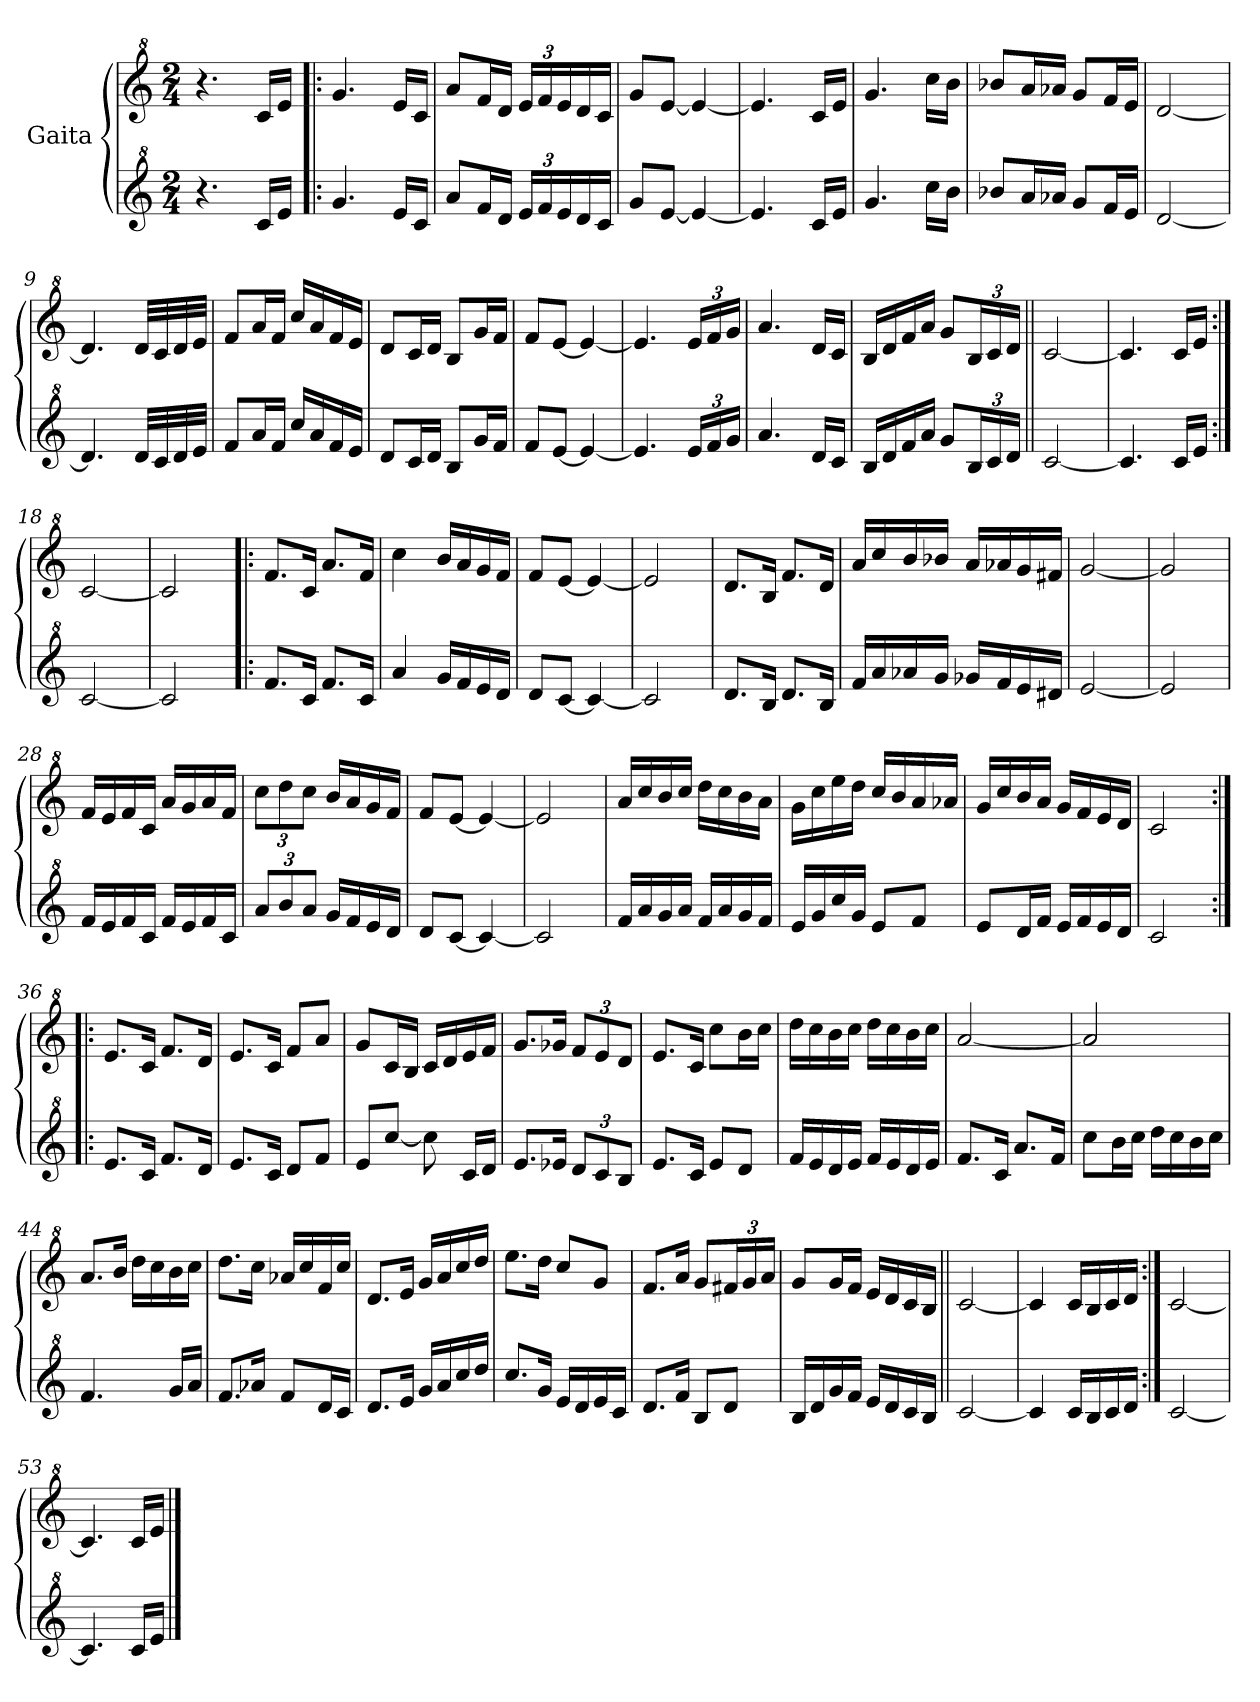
**kern	**kern
*part2	*part1
*staff2	*staff1
*I"Gaita	*I"Gaita
*clefG^2	*clefG^2
*k[]	*k[]
*M2/4	*M2/4
*MM100	*MM100
=1	=1
4.r	4.r
16cc/LL	16cc/LL
16ee/JJ	16ee/JJ
=2!|:	=2!|:
4.gg/	4.gg/
16ee/LL	16ee/LL
16cc/JJ	16cc/JJ
=3	=3
8aa/L	8aa/L
16ff/L	16ff/L
16dd/JJ	16dd/JJ
*Xbrackettup	*Xbrackettup
24ee/LL	24ee/LL
24ff/	24ff/
24ee/	24ee/
16dd/	16dd/
16cc/JJ	16cc/JJ
=4	=4
8gg/L	8gg/L
[8ee/J	[8ee/J
4ee/_	4ee/_
=5	=5
4.ee/]	4.ee/]
16cc/LL	16cc/LL
16ee/JJ	16ee/JJ
=6	=6
4.gg/	4.gg/
16ccc\LL	16ccc\LL
16bb\JJ	16bb\JJ
=7	=7
8bb-X/L	8bb-X/L
16aa/L	16aa/L
16aa-X/JJ	16aa-X/JJ
8gg/L	8gg/L
16ff/L	16ff/L
16ee/JJ	16ee/JJ
=8	=8
[2dd/	[2dd/
=9	=9
4.dd/]	4.dd/]
32dd/LLL	32dd/LLL
32cc/	32cc/
32dd/	32dd/
32ee/JJJ	32ee/JJJ
=10	=10
8ff/L	8ff/L
16aa/L	16aa/L
16ff/JJ	16ff/JJ
16ccc/LL	16ccc/LL
16aa/	16aa/
16ff/	16ff/
16ee/JJ	16ee/JJ
!!LO:LB:g=z
=11	=11
8dd/L	8dd/L
16cc/L	16cc/L
16dd/JJ	16dd/JJ
8b/L	8b/L
16gg/L	16gg/L
16ff/JJ	16ff/JJ
=12	=12
8ff/L	8ff/L
[8ee/J	[8ee/J
4ee/_	4ee/_
=13	=13
4.ee/]	4.ee/]
24ee/LL	24ee/LL
24ff/	24ff/
24gg/JJ	24gg/JJ
=14	=14
4.aa/	4.aa/
16dd/LL	16dd/LL
16cc/JJ	16cc/JJ
=15	=15
16b/LL	16b/LL
16dd/	16dd/
16ff/	16ff/
16aa/JJ	16aa/JJ
8gg/L	8gg/L
24b/L	24b/L
24cc/	24cc/
24dd/JJ	24dd/JJ
=16||	=16||
[2cc/	[2cc/
=17	=17
4.cc/]	4.cc/]
16cc/LL	16cc/LL
16ee/JJ	16ee/JJ
=18:|!	=18:|!
[2cc/	[2cc/
=19	=19
2cc/]	2cc/]
=20!|:	=20!|:
8.ff/L	8.ff/L
16cc/Jk	16cc/Jk
8.ff/L	8.aa/L
16cc/Jk	16ff/Jk
=21	=21
4aa/	4ccc\
16gg/LL	16bb/LL
16ff/	16aa/
16ee/	16gg/
16dd/JJ	16ff/JJ
!!LO:LB:g=z
=22	=22
8dd/L	8ff/L
[8cc/J	[8ee/J
4cc/_	4ee/_
=23	=23
2cc/]	2ee/]
=24	=24
8.dd/L	8.dd/L
16b/Jk	16b/Jk
8.dd/L	8.ff/L
16b/Jk	16dd/Jk
=25	=25
16ff/LL	16aa/LL
16aa/	16ccc/
16aa-X/	16bb/
16gg/JJ	16bb-X/JJ
16gg-X/LL	16aa/LL
16ff/	16aa-X/
16ee/	16gg/
16dd#X/JJ	16ff#X/JJ
=26	=26
[2ee/	[2gg/
=27	=27
2ee/]	2gg/]
=28	=28
16ff/LL	16ff/LL
16ee/	16ee/
16ff/	16ff/
16cc/JJ	16cc/JJ
16ff/LL	16aa/LL
16ee/	16gg/
16ff/	16aa/
16cc/JJ	16ff/JJ
=29	=29
12aa/L	12ccc\L
12bb/	12ddd\
12aa/J	12ccc\J
16gg/LL	16bb/LL
16ff/	16aa/
16ee/	16gg/
16dd/JJ	16ff/JJ
=30	=30
8dd/L	8ff/L
[8cc/J	[8ee/J
4cc/_	4ee/_
=31	=31
2cc/]	2ee/]
!!LO:LB:g=z
=32	=32
16ff/LL	16aa/LL
16aa/	16ccc/
16gg/	16bb/
16aa/JJ	16ccc/JJ
16ff/LL	16ddd\LL
16aa/	16ccc\
16gg/	16bb\
16ff/JJ	16aa\JJ
=33	=33
16ee/LL	16gg\LL
16gg/	16ccc\
16ccc/	16eee\
16gg/JJ	16ddd\JJ
8ee/L	16ccc/LL
.	16bb/
8ff/J	16aa/
.	16aa-X/JJ
=34	=34
8ee/L	16gg/LL
.	16ccc/
16dd/L	16bb/
16ff/JJ	16aa/JJ
16ee/LL	16gg/LL
16ff/	16ff/
16ee/	16ee/
16dd/JJ	16dd/JJ
=35	=35
2cc/	2cc/
=36:|!|:	=36:|!|:
8.ee/L	8.ee/L
16cc/Jk	16cc/Jk
8.ff/L	8.ff/L
16dd/Jk	16dd/Jk
=37	=37
8.ee/L	8.ee/L
16cc/Jk	16cc/Jk
8dd/L	8ff/L
8ff/J	8aa/J
=38	=38
8ee/L	8gg/L
[8ccc/J	16cc/L
.	16b/JJ
8ccc\]	16cc/LL
.	16dd/
16cc/LL	16ee/
16dd/JJ	16ff/JJ
=39	=39
8.ee/L	8.gg/L
16ee-X/Jk	16gg-X/Jk
12dd/L	12ff/L
12cc/	12ee/
12b/J	12dd/J
!!LO:LB:g=z
=40	=40
8.ee/L	8.ee/L
16cc/Jk	16cc/Jk
8ee/L	8ccc\L
8dd/J	16bb\L
.	16ccc\JJ
=41	=41
16ff/LL	16ddd\LL
16ee/	16ccc\
16dd/	16bb\
16ee/JJ	16ccc\JJ
16ff/LL	16ddd\LL
16ee/	16ccc\
16dd/	16bb\
16ee/JJ	16ccc\JJ
=42	=42
8.ff/L	[2aa/
16cc/Jk	.
8.aa/L	.
16ff/Jk	.
=43	=43
8ccc\L	2aa/]
16bb\L	.
16ccc\JJ	.
16ddd\LL	.
16ccc\	.
16bb\	.
16ccc\JJ	.
=44	=44
4.ff/	8.aa/L
.	16bb/Jk
.	16ddd\LL
.	16ccc\
16gg/LL	16bb\
16aa/JJ	16ccc\JJ
=45	=45
8.ff/L	8.ddd\L
16aa-X/Jk	16ccc\Jk
8ff/L	16aa-X/LL
.	16ccc/
16dd/L	16ff/
16cc/JJ	16ccc/JJ
=46	=46
8.dd/L	8.dd/L
16ee/Jk	16ee/Jk
16gg/LL	16gg/LL
16aa/	16aa/
16ccc/	16ccc/
16ddd/JJ	16ddd/JJ
=47	=47
8.ccc/L	8.eee\L
16gg/Jk	16ddd\Jk
16ee/LL	8ccc/L
16dd/	.
16ee/	8gg/J
16cc/JJ	.
!!LO:LB:g=z
=48	=48
8.dd/L	8.ff/L
16ff/Jk	16aa/Jk
8b/L	8gg/L
8dd/J	24ff#X/L
.	24gg/
.	24aa/JJ
=49	=49
16b/LL	8gg/L
16dd/	.
16gg/	16gg/L
16ff/JJ	16ff/JJ
16ee/LL	16ee/LL
16dd/	16dd/
16cc/	16cc/
16b/JJ	16b/JJ
=50||	=50||
[2cc/	[2cc/
=51	=51
4cc/]	4cc/]
16cc/LL	16cc/LL
16b/	16b/
16cc/	16cc/
16dd/JJ	16dd/JJ
=52:|!	=52:|!
[2cc/	[2cc/
=53	=53
4.cc/]	4.cc/]
16cc/LL	16cc/LL
16ee/JJ	16ee/JJ
==	==
*-	*-
